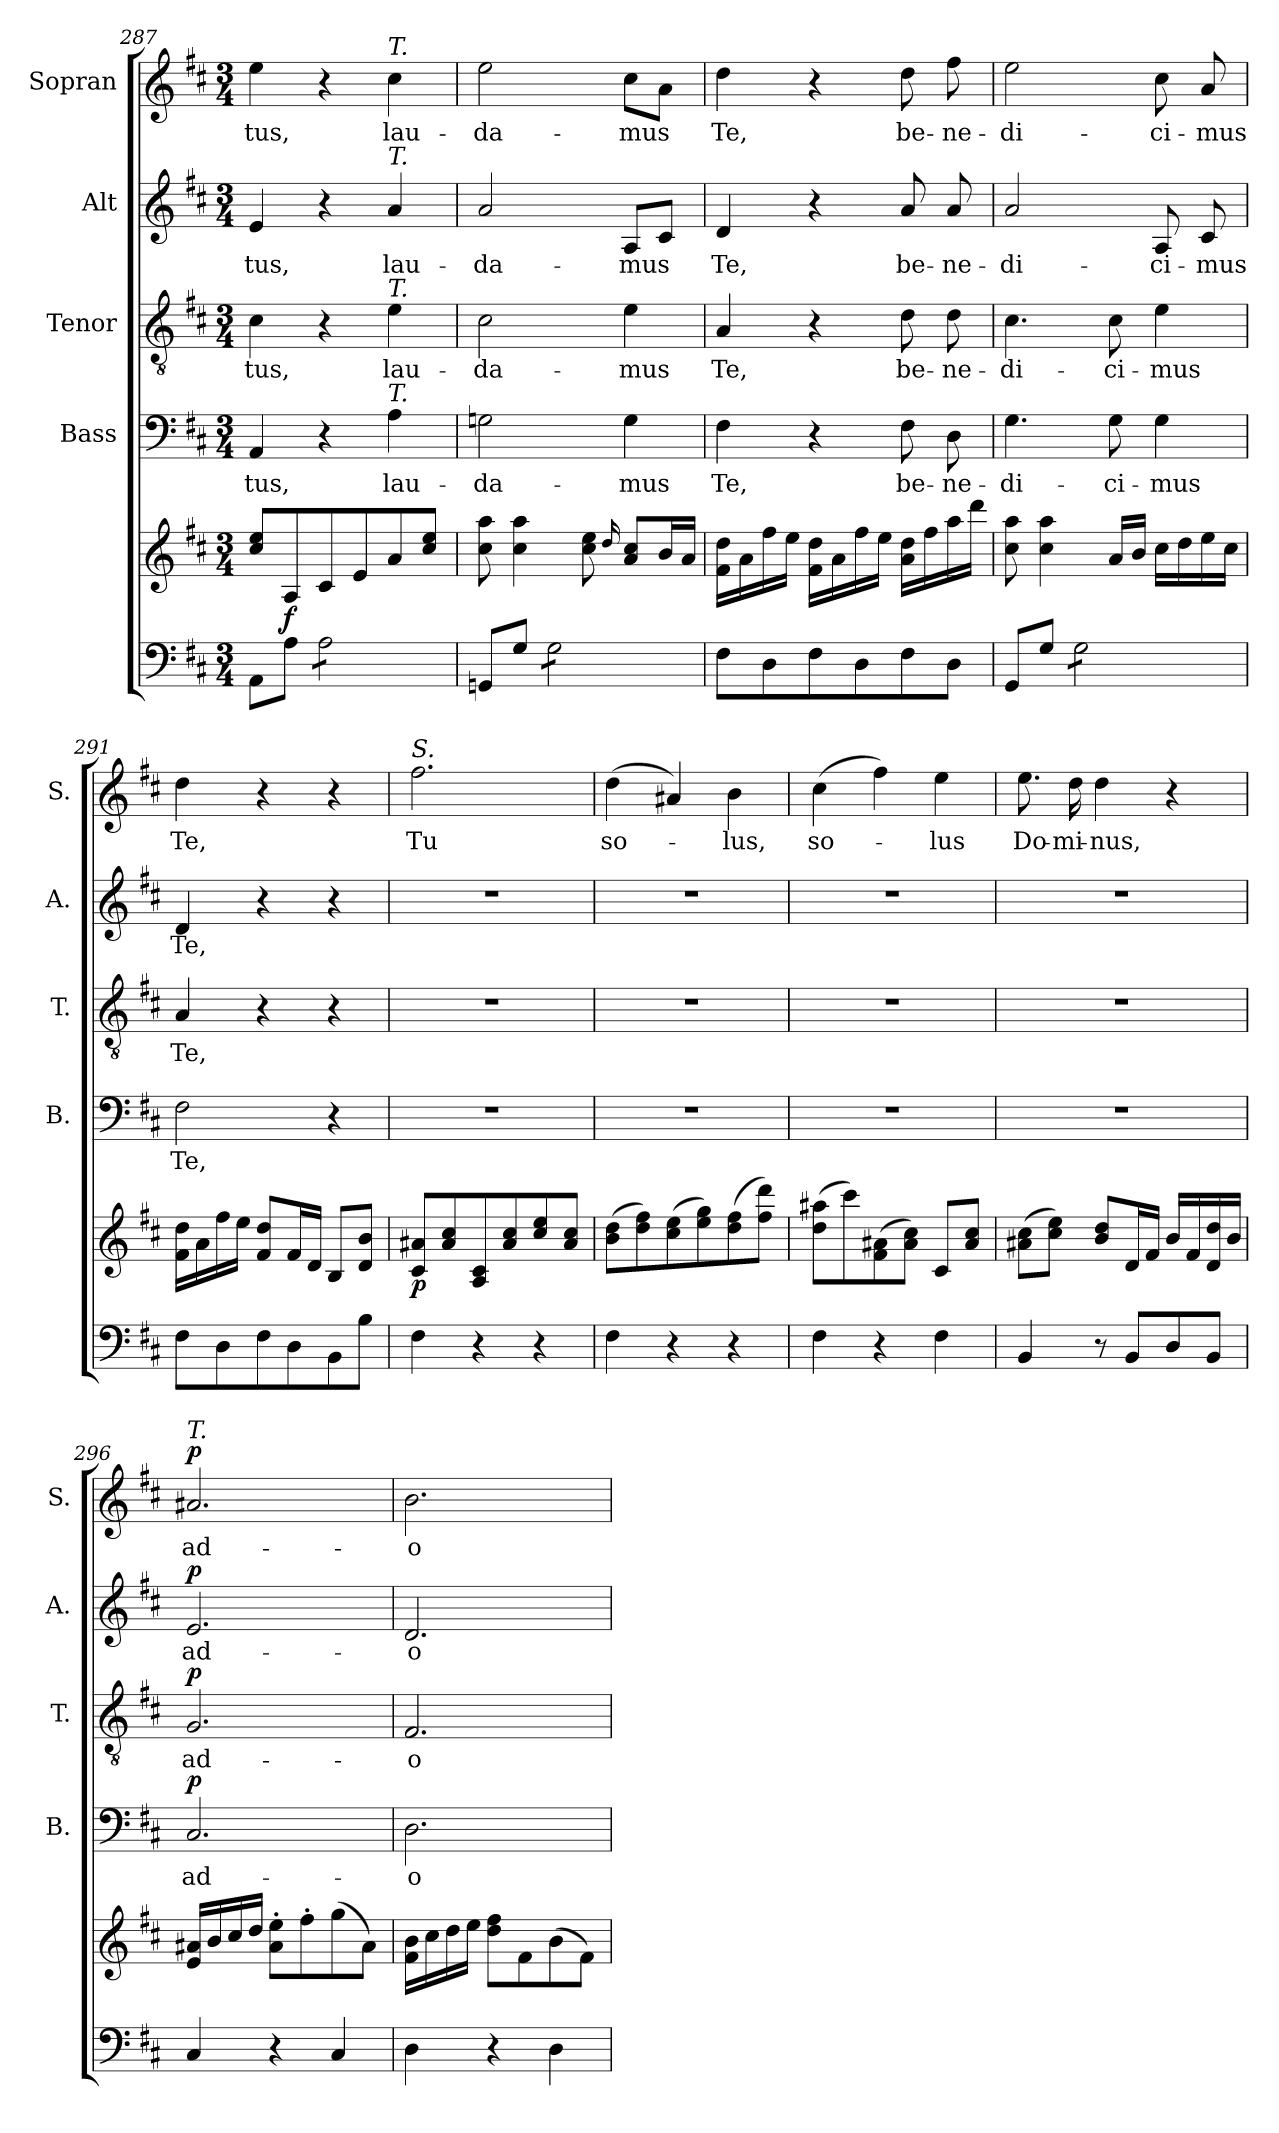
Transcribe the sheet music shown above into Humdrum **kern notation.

**kern	**kern	**dynam	**kern	**text	**dynam	**kern	**text	**dynam	**kern	**text	**dynam	**kern	**text	**dynam
*part5	*part5	*part5	*part4	*part4	*part4	*part3	*part3	*part3	*part2	*part2	*part2	*part1	*part1	*part1
*staff6	*staff5	*staff5/6	*staff4	*staff4	*staff4	*staff3	*staff3	*staff3	*staff2	*staff2	*staff2	*staff1	*staff1	*staff1
*	*	*	*I"Bass	*	*	*I"Tenor	*	*	*I"Alt	*	*	*I"Sopran	*	*
*	*	*	*I'B.	*	*	*I'T.	*	*	*I'A.	*	*	*I'S.	*	*
*clefF4	*clefG2	*	*clefF4	*	*	*clefGv2	*	*	*clefG2	*	*	*clefG2	*	*
*k[f#c#]	*k[f#c#]	*	*k[f#c#]	*	*	*k[f#c#]	*	*	*k[f#c#]	*	*	*k[f#c#]	*	*
*D:	*D:	*	*D:	*	*	*D:	*	*	*D:	*	*	*D:	*	*
*M3/4	*M3/4	*	*M3/4	*	*	*M3/4	*	*	*M3/4	*	*	*M3/4	*	*
=287	=287	=287	=287	=287	=287	=287	=287	=287	=287	=287	=287	=287	=287	=287
!	!	!	!	!LO:LY:b	!	!	!LO:LY:b	!	!	!LO:LY:b	!	!	!LO:LY:b	!
8AA\L	8cc#/ 8ee/L	.	4AA/	-tus,	.	4c#\	-tus,	.	4e/	-tus,	.	4ee\	-tus,	.
!	!	!LO:DY:a=2	!	!	!	!	!	!	!	!	!	!	!	!
8A\J	8A/	f	.	.	.	.	.	.	.	.	.	.	.	.
*tremolo	*	*	*	*	*	*	*	*	*	*	*	*	*	*
8A\L	8c#/	.	4r	.	.	4r	.	.	4r	.	.	4r	.	.
8A\	8e/	.	.	.	.	.	.	.	.	.	.	.	.	.
!	!	!	!	!	!	!	!	!	!	!	!	!LO:TX:a:i:t=T.	!	!
!	!	!	!	!	!	!	!	!	!LO:TX:a:i:t=T.	!	!	!	!	!
!	!	!	!	!	!	!LO:TX:a:i:t=T.	!	!	!	!	!	!	!	!
!	!	!	!LO:TX:a:i:t=T.	!	!	!	!	!	!	!	!	!	!	!
!	!	!	!	!LO:LY:b	!	!	!LO:LY:b	!	!	!LO:LY:b	!	!	!LO:LY:b	!
8A\	8a/	.	4A\	lau-	.	4e\	lau-	.	4a/	lau-	.	4cc#\	lau-	.
8A\J	8cc#/ 8ee/J	.	.	.	.	.	.	.	.	.	.	.	.	.
*Xtremolo	*	*	*	*	*	*	*	*	*	*	*	*	*	*
=288	=288	=288	=288	=288	=288	=288	=288	=288	=288	=288	=288	=288	=288	=288
!	!	!	!	!LO:LY:b	!	!	!LO:LY:b	!	!	!LO:LY:b	!	!	!LO:LY:b	!
8GGn/L	8cc#\ 8aa\	.	2Gn\	-da-	.	2c#\	-da-	.	2a/	-da-	.	2ee\	-da-	.
8G/J	4cc#\ 4aa\	.	.	.	.	.	.	.	.	.	.	.	.	.
*tremolo	*	*	*	*	*	*	*	*	*	*	*	*	*	*
8G\L	.	.	.	.	.	.	.	.	.	.	.	.	.	.
8G\	8cc#\ 8ee\	.	.	.	.	.	.	.	.	.	.	.	.	.
.	16qqdd/	.	.	.	.	.	.	.	.	.	.	.	.	.
!	!	!	!	!LO:LY:b	!	!	!LO:LY:b	!	!	!LO:LY:b	!	!	!LO:LY:b	!
8G\	8a/ 8cc#/L	.	4G\	-mus	.	4e\	-mus	.	8A/L	-mus	.	8cc#\L	-mus	.
8G\J	16b/L	.	.	.	.	.	.	.	8c#/J	.	.	8a\J	.	.
*Xtremolo	*	*	*	*	*	*	*	*	*	*	*	*	*	*
.	16a/JJ	.	.	.	.	.	.	.	.	.	.	.	.	.
=289	=289	=289	=289	=289	=289	=289	=289	=289	=289	=289	=289	=289	=289	=289
!	!	!	!	!LO:LY:b	!	!	!LO:LY:b	!	!	!LO:LY:b	!	!	!LO:LY:b	!
8F#\L	16f#\ 16dd\LL	.	4F#\	Te,	.	4A/	Te,	.	4d/	Te,	.	4dd\	Te,	.
.	16a\	.	.	.	.	.	.	.	.	.	.	.	.	.
8D\	16ff#\	.	.	.	.	.	.	.	.	.	.	.	.	.
.	16ee\JJ	.	.	.	.	.	.	.	.	.	.	.	.	.
8F#\	16f#\ 16dd\LL	.	4r	.	.	4r	.	.	4r	.	.	4r	.	.
.	16a\	.	.	.	.	.	.	.	.	.	.	.	.	.
8D\	16ff#\	.	.	.	.	.	.	.	.	.	.	.	.	.
.	16ee\JJ	.	.	.	.	.	.	.	.	.	.	.	.	.
!	!	!	!	!LO:LY:b	!	!	!LO:LY:b	!	!	!LO:LY:b	!	!	!LO:LY:b	!
8F#\	16a\ 16dd\LL	.	8F#\	be-	.	8d\	be-	.	8a/	be-	.	8dd\	be-	.
.	16ff#\	.	.	.	.	.	.	.	.	.	.	.	.	.
!	!	!	!	!LO:LY:b	!	!	!LO:LY:b	!	!	!LO:LY:b	!	!	!LO:LY:b	!
8D\J	16aa\	.	8D\	-ne-	.	8d\	-ne-	.	8a/	-ne-	.	8ff#\	-ne-	.
.	16ddd\JJ	.	.	.	.	.	.	.	.	.	.	.	.	.
=290	=290	=290	=290	=290	=290	=290	=290	=290	=290	=290	=290	=290	=290	=290
!	!	!	!	!LO:LY:b	!	!	!LO:LY:b	!	!	!LO:LY:b	!	!	!LO:LY:b	!
8GG/L	8cc#\ 8aa\	.	4.G\	-di-	.	4.c#\	-di-	.	2a/	-di-	.	2ee\	-di-	.
8G/J	4cc#\ 4aa\	.	.	.	.	.	.	.	.	.	.	.	.	.
*tremolo	*	*	*	*	*	*	*	*	*	*	*	*	*	*
8G\L	.	.	.	.	.	.	.	.	.	.	.	.	.	.
!	!	!	!	!LO:LY:b	!	!	!LO:LY:b	!	!	!	!	!	!	!
8G\	16a/LL	.	8G\	-ci-	.	8c#\	-ci-	.	.	.	.	.	.	.
.	16b/JJ	.	.	.	.	.	.	.	.	.	.	.	.	.
!	!	!	!	!LO:LY:b	!	!	!LO:LY:b	!	!	!LO:LY:b	!	!	!LO:LY:b	!
8G\	16cc#\LL	.	4G\	-mus	.	4e\	-mus	.	8A/	-ci-	.	8cc#\	-ci-	.
.	16dd\	.	.	.	.	.	.	.	.	.	.	.	.	.
!	!	!	!	!	!	!	!	!	!	!LO:LY:b	!	!	!LO:LY:b	!
8G\J	16ee\	.	.	.	.	.	.	.	8c#/	-mus	.	8a/	-mus	.
*Xtremolo	*	*	*	*	*	*	*	*	*	*	*	*	*	*
.	16cc#\JJ	.	.	.	.	.	.	.	.	.	.	.	.	.
!!LO:LB:g=z
=291	=291	=291	=291	=291	=291	=291	=291	=291	=291	=291	=291	=291	=291	=291
!	!	!	!	!LO:LY:b	!	!	!LO:LY:b	!	!	!LO:LY:b	!	!	!LO:LY:b	!
8F#\L	16f#\ 16dd\LL	.	2F#\	Te,	.	4A/	Te,	.	4d/	Te,	.	4dd\	Te,	.
.	16a\	.	.	.	.	.	.	.	.	.	.	.	.	.
8D\	16ff#\	.	.	.	.	.	.	.	.	.	.	.	.	.
.	16ee\JJ	.	.	.	.	.	.	.	.	.	.	.	.	.
8F#\	8f#/ 8dd/L	.	.	.	.	4r	.	.	4r	.	.	4r	.	.
8D\	16f#/L	.	.	.	.	.	.	.	.	.	.	.	.	.
.	16d/JJ	.	.	.	.	.	.	.	.	.	.	.	.	.
8BB\	8B/L	.	4r	.	.	4r	.	.	4r	.	.	4r	.	.
8B\J	8d/ 8b/J	.	.	.	.	.	.	.	.	.	.	.	.	.
=292	=292	=292	=292	=292	=292	=292	=292	=292	=292	=292	=292	=292	=292	=292
!	!	!	!	!	!	!	!	!	!	!	!	!LO:TX:a:i:t=S.	!	!
!	!	!LO:DY:b	!	!	!	!	!	!	!	!	!	!	!LO:LY:b	!
4F#\	8c#/ 8a#X/L	p	2.r	.	.	2.r	.	.	2.r	.	.	2.ff#\	Tu	.
.	8a#/ 8cc#/	.	.	.	.	.	.	.	.	.	.	.	.	.
4r	8A/ 8c#/	.	.	.	.	.	.	.	.	.	.	.	.	.
.	8a#/ 8cc#/	.	.	.	.	.	.	.	.	.	.	.	.	.
4r	8cc#/ 8ee/	.	.	.	.	.	.	.	.	.	.	.	.	.
.	8a#/ 8cc#/J	.	.	.	.	.	.	.	.	.	.	.	.	.
=293	=293	=293	=293	=293	=293	=293	=293	=293	=293	=293	=293	=293	=293	=293
!	!	!	!	!	!	!	!	!	!	!	!	!	!LO:LY:b	!
4F#\	(>8b\ 8dd\L	.	2.r	.	.	2.r	.	.	2.r	.	.	(>4dd\	so-	.
.	8dd\ 8ff#\)	.	.	.	.	.	.	.	.	.	.	.	.	.
4r	(>8cc#\ 8ee\	.	.	.	.	.	.	.	.	.	.	4a#X/)	.	.
.	8ee\ 8gg\)	.	.	.	.	.	.	.	.	.	.	.	.	.
!	!	!	!	!	!	!	!	!	!	!	!	!	!LO:LY:b	!
4r	(>8dd\ 8ff#\	.	.	.	.	.	.	.	.	.	.	4b\	-lus,	.
.	8ff#\ 8ddd\J)	.	.	.	.	.	.	.	.	.	.	.	.	.
=294	=294	=294	=294	=294	=294	=294	=294	=294	=294	=294	=294	=294	=294	=294
!	!	!	!	!	!	!	!	!	!	!	!	!	!LO:LY:b	!
4F#\	(>8dd\ 8aa#X\L	.	2.r	.	.	2.r	.	.	2.r	.	.	(>4cc#\	so-	.
.	8ccc#\)	.	.	.	.	.	.	.	.	.	.	.	.	.
4r	(>8f#\ 8a#X\	.	.	.	.	.	.	.	.	.	.	4ff#\)	.	.
.	8a#\ 8cc#\J)	.	.	.	.	.	.	.	.	.	.	.	.	.
!	!	!	!	!	!	!	!	!	!	!	!	!	!LO:LY:b	!
4F#\	8c#/L	.	.	.	.	.	.	.	.	.	.	4ee\	-lus	.
.	8a#/ 8cc#/J	.	.	.	.	.	.	.	.	.	.	.	.	.
=295	=295	=295	=295	=295	=295	=295	=295	=295	=295	=295	=295	=295	=295	=295
!	!	!	!	!	!	!	!	!	!	!	!	!	!LO:LY:b	!
4BB/	(>8a#X\ 8cc#\L	.	2.r	.	.	2.r	.	.	2.r	.	.	8.ee\	Do-	.
.	8cc#\ 8ee\J)	.	.	.	.	.	.	.	.	.	.	.	.	.
!	!	!	!	!	!	!	!	!	!	!	!	!	!LO:LY:b	!
.	.	.	.	.	.	.	.	.	.	.	.	16dd\	-mi-	.
!	!	!	!	!	!	!	!	!	!	!	!	!	!LO:LY:b	!
8r	8b/ 8dd/L	.	.	.	.	.	.	.	.	.	.	4dd\	-nus,	.
8BB/L	16d/L	.	.	.	.	.	.	.	.	.	.	.	.	.
.	16f#/JJ	.	.	.	.	.	.	.	.	.	.	.	.	.
8D/	16b/LL	.	.	.	.	.	.	.	.	.	.	4r	.	.
.	16f#/	.	.	.	.	.	.	.	.	.	.	.	.	.
8BB/J	16d/ 16dd/	.	.	.	.	.	.	.	.	.	.	.	.	.
.	16b/JJ	.	.	.	.	.	.	.	.	.	.	.	.	.
=296	=296	=296	=296	=296	=296	=296	=296	=296	=296	=296	=296	=296	=296	=296
!	!	!	!	!	!	!	!	!	!	!	!	!LO:TX:a:i:t=T.	!	!
!	!	!	!	!LO:LY:b	!LO:DY:a	!	!LO:LY:b	!LO:DY:a	!	!LO:LY:b	!LO:DY:a	!	!LO:LY:b	!LO:DY:a
4C#/	16e/ 16a#X/LL	.	2.C#/	ad-	p	2.G/	ad-	p	2.e/	ad-	p	2.a#X/	ad-	p
.	16b/	.	.	.	.	.	.	.	.	.	.	.	.	.
.	16cc#/	.	.	.	.	.	.	.	.	.	.	.	.	.
.	16dd/JJ	.	.	.	.	.	.	.	.	.	.	.	.	.
4r	8a#\'> 8ee\'>L	.	.	.	.	.	.	.	.	.	.	.	.	.
.	8ff#'>\	.	.	.	.	.	.	.	.	.	.	.	.	.
4C#/	(>8gg\	.	.	.	.	.	.	.	.	.	.	.	.	.
.	8a#\J)	.	.	.	.	.	.	.	.	.	.	.	.	.
!!LO:PB:g=z
=297	=297	=297	=297	=297	=297	=297	=297	=297	=297	=297	=297	=297	=297	=297
!	!	!	!	!LO:LY:b	!	!	!LO:LY:b	!	!	!LO:LY:b	!	!	!LO:LY:b	!
4D\	16f#\ 16b\LL	.	2.D\	-o-	.	2.F#/	-o-	.	2.d/	-o-	.	2.b\	-o-	.
.	16cc#\	.	.	.	.	.	.	.	.	.	.	.	.	.
.	16dd\	.	.	.	.	.	.	.	.	.	.	.	.	.
.	16ee\JJ	.	.	.	.	.	.	.	.	.	.	.	.	.
4r	8dd\ 8ff#\L	.	.	.	.	.	.	.	.	.	.	.	.	.
.	8f#\	.	.	.	.	.	.	.	.	.	.	.	.	.
4D\	(>8b\	.	.	.	.	.	.	.	.	.	.	.	.	.
.	8f#\J)	.	.	.	.	.	.	.	.	.	.	.	.	.
=	=	=	=	=	=	=	=	=	=	=	=	=	=	=
*-	*-	*-	*-	*-	*-	*-	*-	*-	*-	*-	*-	*-	*-	*-
